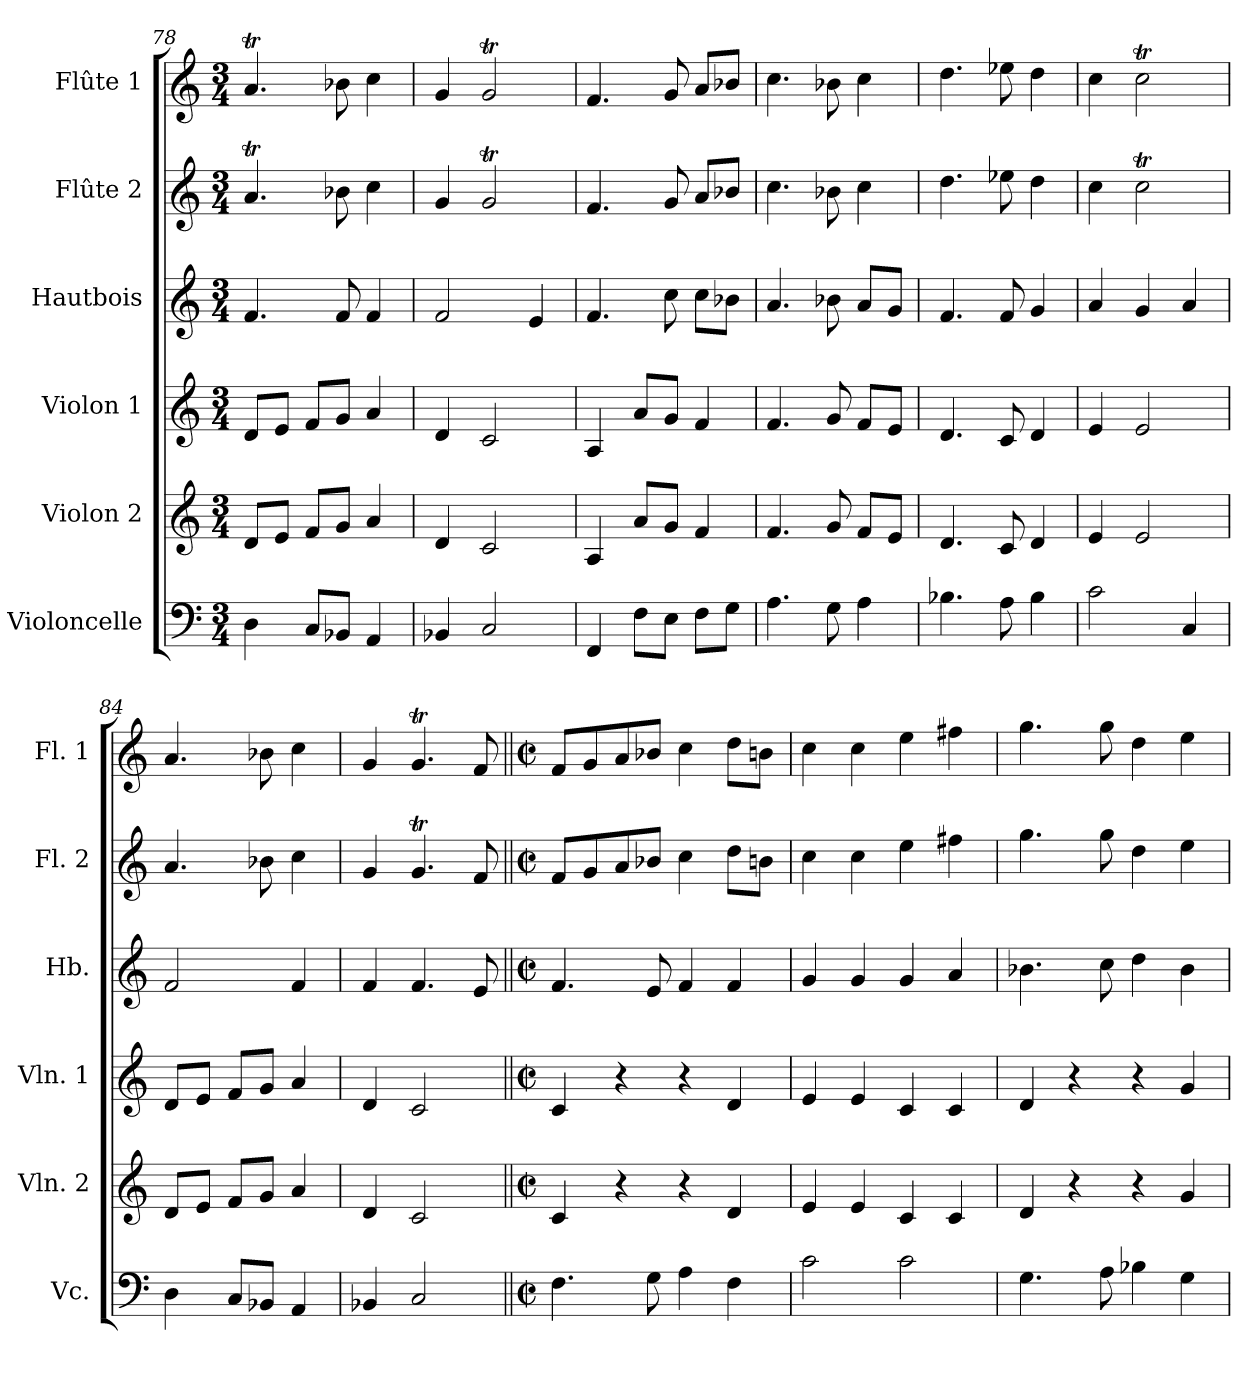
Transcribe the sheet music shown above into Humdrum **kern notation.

**kern	**kern	**kern	**kern	**kern	**kern
*part6	*part5	*part4	*part3	*part2	*part1
*staff6	*staff5	*staff4	*staff3	*staff2	*staff1
*I"Violoncelle	*I"Violon 2	*I"Violon 1	*I"Hautbois	*I"Flûte 2	*I"Flûte 1
*I'Vc.	*I'Vln. 2	*I'Vln. 1	*I'Hb.	*I'Fl. 2	*I'Fl. 1
*clefF4	*clefG2	*clefG2	*clefG2	*clefG2	*clefG2
*k[]	*k[]	*k[]	*k[]	*k[]	*k[]
*C:	*C:	*C:	*C:	*C:	*C:
*M3/4	*M3/4	*M3/4	*M3/4	*M3/4	*M3/4
=78	=78	=78	=78	=78	=78
4D\	8d/L	8d/L	4.f/	4.aT/	4.aT/
.	8e/J	8e/J	.	.	.
8C/L	8f/L	8f/L	.	.	.
8BB-X/J	8g/J	8g/J	8f/	8b-X\	8b-X\
4AA/	4a/	4a/	4f/	4cc\	4cc\
=79	=79	=79	=79	=79	=79
4BB-X/	4d/	4d/	2f/	4g/	4g/
2C/	2c/	2c/	.	2gT/	2gT/
.	.	.	4e/	.	.
=80	=80	=80	=80	=80	=80
4FF/	4A/	4A/	4.f/	4.f/	4.f/
8F\L	8a/L	8a/L	.	.	.
8E\J	8g/J	8g/J	8cc\	8g/	8g/
8F\L	4f/	4f/	8cc\L	8a/L	8a/L
8G\J	.	.	8b-X\J	8b-X/J	8b-X/J
!!LO:PB:g=z
=81	=81	=81	=81	=81	=81
4.A\	4.f/	4.f/	4.a/	4.cc\	4.cc\
8G\	8g/	8g/	8b-X\	8b-X\	8b-X\
4A\	8f/L	8f/L	8a/L	4cc\	4cc\
.	8e/J	8e/J	8g/J	.	.
=82	=82	=82	=82	=82	=82
4.B-X\	4.d/	4.d/	4.f/	4.dd\	4.dd\
8A\	8c/	8c/	8f/	8ee-X\	8ee-X\
4B-\	4d/	4d/	4g/	4dd\	4dd\
=83	=83	=83	=83	=83	=83
2c\	4e/	4e/	4a/	4cc\	4cc\
.	2e/	2e/	4g/	2ccT\	2ccT\
4C/	.	.	4a/	.	.
=84	=84	=84	=84	=84	=84
4D\	8d/L	8d/L	2f/	4.a/	4.a/
.	8e/J	8e/J	.	.	.
8C/L	8f/L	8f/L	.	.	.
8BB-X/J	8g/J	8g/J	.	8b-X\	8b-X\
4AA/	4a/	4a/	4f/	4cc\	4cc\
!!LO:PB:g=z
=85	=85	=85	=85	=85	=85
4BB-X/	4d/	4d/	4f/	4g/	4g/
2C/	2c/	2c/	4.f/	4.gT/	4.gT/
.	.	.	8e/	8f/	8f/
=86||	=86||	=86||	=86||	=86||	=86||
*M2/2	*M2/2	*M2/2	*M2/2	*M2/2	*M2/2
*met(c|)	*met(c|)	*met(c|)	*met(c|)	*met(c|)	*met(c|)
4.F\	4c/	4c/	4.f/	8f/L	8f/L
.	.	.	.	8g/	8g/
.	4r	4r	.	8a/	8a/
8G\	.	.	8e/	8b-X/J	8b-X/J
4A\	4r	4r	4f/	4cc\	4cc\
4F\	4d/	4d/	4f/	8dd\L	8dd\L
.	.	.	.	8bn\J	8bn\J
=87	=87	=87	=87	=87	=87
2c\	4e/	4e/	4g/	4cc\	4cc\
.	4e/	4e/	4g/	4cc\	4cc\
2c\	4c/	4c/	4g/	4ee\	4ee\
.	4c/	4c/	4a/	4ff#X\	4ff#X\
=88	=88	=88	=88	=88	=88
4.G\	4d/	4d/	4.b-X\	4.gg\	4.gg\
.	4r	4r	.	.	.
8A\	.	.	8cc\	8gg\	8gg\
4B-X\	4r	4r	4dd\	4dd\	4dd\
4G\	4g/	4g/	4b-\	4ee\	4ee\
=	=	=	=	=	=
*-	*-	*-	*-	*-	*-
